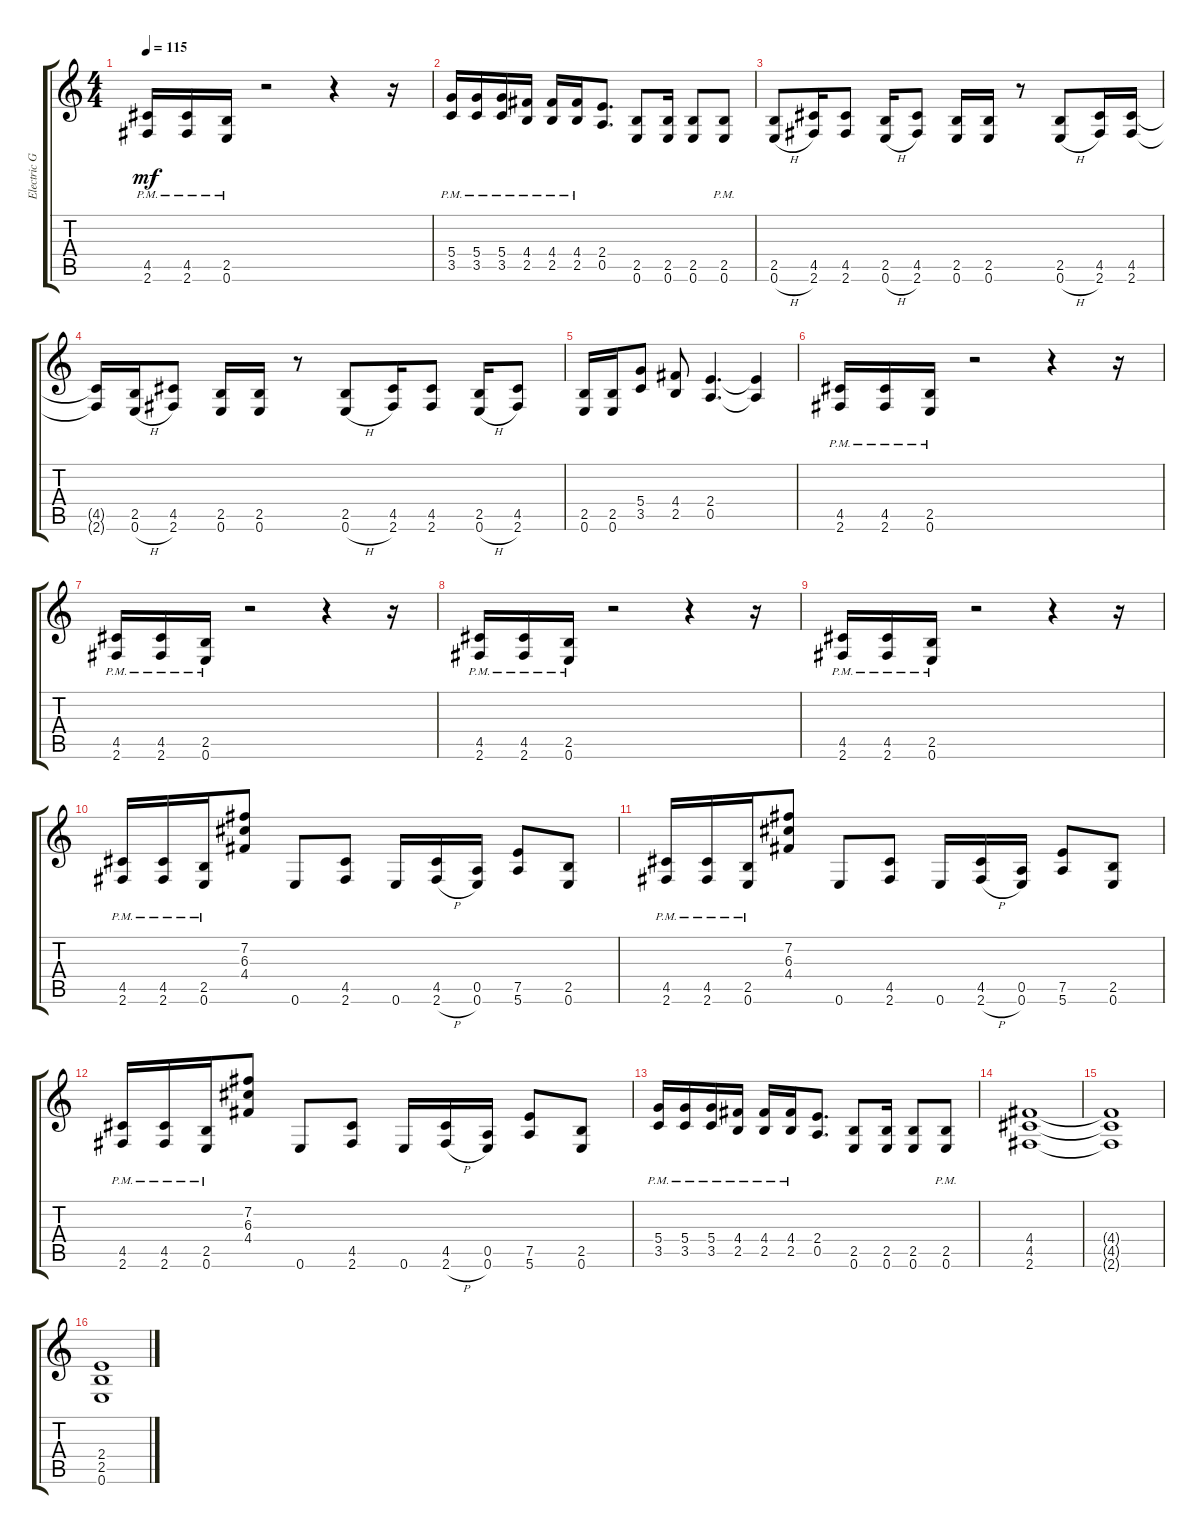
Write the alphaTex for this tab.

\track ("Electric Guitar" "Electric G") {instrument overdrivenguitar}
\staff {score tabs}
\tuning (E4 B3 G3 D3 A2 E2) {hide}
\ts (4 4)
\tempo 115
\clef g2
\ks c
(4.5{pm} 2.6{pm}).16{dy mf} (4.5{pm} 2.6{pm}).16 (2.5{pm} 0.6{pm}).16 r.2 r.4 r.16 |
(5.4{pm} 3.5{pm}).16 (5.4{pm} 3.5{pm}).16 (5.4{pm} 3.5{pm}).16 (4.4{pm} 2.5{pm}).16 (4.4{pm} 2.5{pm}).16 (4.4{pm} 2.5{pm}).16 (2.4 0.5).8{d} (2.5 0.6).8 (2.5 0.6).16 (2.5 0.6).8 (2.5{pm} 0.6{pm}).8 |
(2.5 0.6{h}).8 (4.5 2.6).16 (4.5 2.6).8 (2.5 0.6{h}).16 (4.5 2.6).8 (2.5 0.6).16 (2.5 0.6).16 r.8 (2.5 0.6{h}).8 (4.5 2.6).16 (4.5 2.6).16 |
(4.5{t} 2.6{t}).16 (2.5 0.6{h}).16 (4.5 2.6).8 (2.5 0.6).16 (2.5 0.6).16 r.8 (2.5 0.6{h}).8 (4.5 2.6).16 (4.5 2.6).8 (2.5 0.6{h}).16 (4.5 2.6).8 |
(2.5 0.6).16 (2.5 0.6).16 (5.4 3.5).8 (4.4 2.5).8 (2.4 0.5).4{d} (2.4{t} 0.5{t}).4 |
(4.5{pm} 2.6{pm}).16 (4.5{pm} 2.6{pm}).16 (2.5{pm} 0.6{pm}).16 r.2 r.4 r.16 |
(4.5{pm} 2.6{pm}).16 (4.5{pm} 2.6{pm}).16 (2.5{pm} 0.6{pm}).16 r.2 r.4 r.16 |
(4.5{pm} 2.6{pm}).16 (4.5{pm} 2.6{pm}).16 (2.5{pm} 0.6{pm}).16 r.2 r.4 r.16 |
(4.5{pm} 2.6{pm}).16 (4.5{pm} 2.6{pm}).16 (2.5{pm} 0.6{pm}).16 r.2 r.4 r.16 |
(4.5{pm} 2.6{pm}).16 (4.5{pm} 2.6{pm}).16 (2.5{pm} 0.6{pm}).16 (7.2 6.3 4.4).8 0.6.8 (4.5 2.6).8 0.6.16 (4.5 2.6{h}).16 (0.5 0.6).16 (7.5 5.6).8 (2.5 0.6).8 |
(4.5{pm} 2.6{pm}).16 (4.5{pm} 2.6{pm}).16 (2.5{pm} 0.6{pm}).16 (7.2 6.3 4.4).8 0.6.8 (4.5 2.6).8 0.6.16 (4.5 2.6{h}).16 (0.5 0.6).16 (7.5 5.6).8 (2.5 0.6).8 |
(4.5{pm} 2.6{pm}).16 (4.5{pm} 2.6{pm}).16 (2.5{pm} 0.6{pm}).16 (7.2 6.3 4.4).8 0.6.8 (4.5 2.6).8 0.6.16 (4.5 2.6{h}).16 (0.5 0.6).16 (7.5 5.6).8 (2.5 0.6).8 |
(5.4{pm} 3.5{pm}).16 (5.4{pm} 3.5{pm}).16 (5.4{pm} 3.5{pm}).16 (4.4{pm} 2.5{pm}).16 (4.4{pm} 2.5{pm}).16 (4.4{pm} 2.5{pm}).16 (2.4 0.5).8{d} (2.5 0.6).8 (2.5 0.6).16 (2.5 0.6).8 (2.5{pm} 0.6{pm}).8 |
(4.4 4.5 2.6).1 |
(4.4{t} 4.5{t} 2.6{t}).1 |
(2.4 2.5 0.6).1
